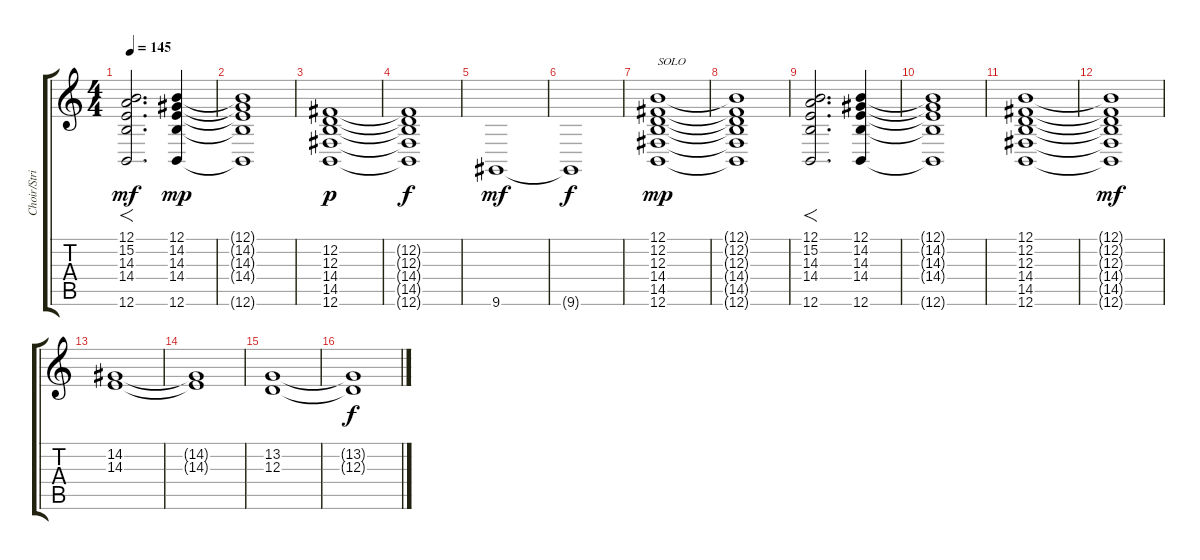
\track ("Choir/Strings" "Choir/Stri") {instrument choiraahs}
\staff {score tabs}
\tuning (B3 Gb3 D3 A2 E2 B1) {hide}
\ts (4 4)
\tempo 145
\clef g2
\ks c
(12.1 15.2 14.3 14.4 12.6).2{f d dy mf} (12.1 14.2 14.3 14.4 12.6).4{dy mp} |
(12.1{t} 14.2{t} 14.3{t} 14.4{t} 12.6{t}).1 |
(12.2 12.3 14.4 14.5 12.6).1{dy p} |
(12.2{t} 12.3{t} 14.4{t} 14.5{t} 12.6{t}).1{dy f} |
9.6.1{dy mf} |
9.6{t}.1{dy f} |
(12.1 12.2 12.3 14.4 14.5 12.6).1{txt "SOLO" dy mp} |
(12.1{t} 12.2{t} 12.3{t} 14.4{t} 14.5{t} 12.6{t}).1 |
(12.1 15.2 14.3 14.4 12.6).2{f d} (12.1 14.2 14.3 14.4 12.6).4 |
(12.1{t} 14.2{t} 14.3{t} 14.4{t} 12.6{t}).1 |
(12.1 12.2 12.3 14.4 14.5 12.6).1 |
(12.1{t} 12.2{t} 12.3{t} 14.4{t} 14.5{t} 12.6{t}).1{dy mf} |
(14.2 14.3).1 |
(14.2{t} 14.3{t}).1 |
(13.2 12.3).1 |
(13.2{t} 12.3{t}).1{dy f}
